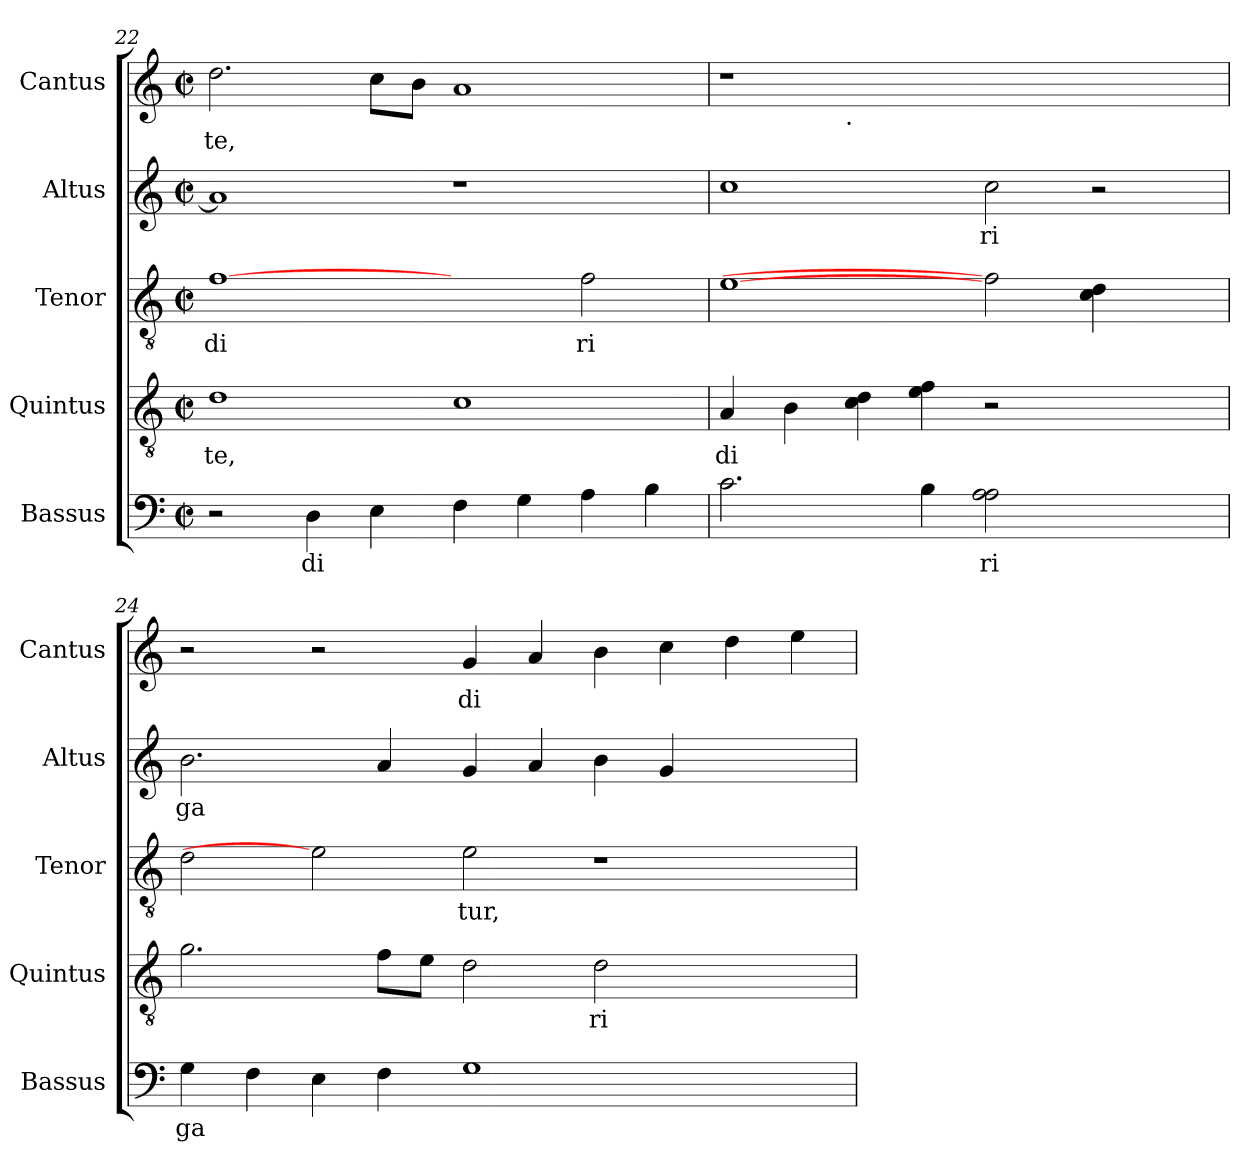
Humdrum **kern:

**kern	**text	**kern	**text	**kern	**text	**kern	**text	**kern	**text
*part5	*part5	*part4	*part4	*part3	*part3	*part2	*part2	*part1	*part1
*staff5	*staff5	*staff4	*staff4	*staff3	*staff3	*staff2	*staff2	*staff1	*staff1
*I"Bassus	*	*I"Quintus	*	*I"Tenor	*	*I"Altus	*	*I"Cantus	*
*I'Bassus	*	*I'Quintus	*	*I'Tenor	*	*I'Altus	*	*I'Cantus	*
*clefF4	*	*clefGv2	*	*clefGv2	*	*clefG2	*	*clefG2	*
*k[]	*	*k[]	*	*k[]	*	*k[]	*	*k[]	*
*C:	*	*C:	*	*C:	*	*C:	*	*C:	*
*M2/2	*	*M2/2	*	*M2/2	*	*M2/2	*	*M2/2	*
*met(c|)	*	*met(c|)	*	*met(c|)	*	*met(c|)	*	*met(c|)	*
=22	=22	=22	=22	=22	=22	=22	=22	=22	=22
!	!	!	!LO:LY:b:cj	!	!LO:LY:b:cj	!	!LO:LY:b:cj	!	!LO:LY:b:cj
2r	.	1d	te,	[1f	di	1a]	.	2.dd\	te,
!	!LO:LY:b:cj	!	!	!	!	!	!	!	!
4D\	di	.	.	.	.	.	.	.	.
!	!LO:LY:b:cj	!	!	!	!	!	!	!	!LO:LY:b:cj
4E\	.	.	.	.	.	.	.	8cc\L	.
!	!	!	!	!	!	!	!	!	!LO:LY:b:cj
.	.	.	.	.	.	.	.	8b\J	.
!	!LO:LY:b:cj	!	!LO:LY:b:cj	!	!	!	!	!	!LO:LY:b:cj
4F\	.	1c	.	2ryy	.	1r	.	1a	.
!	!LO:LY:b:cj	!	!	!	!	!	!	!	!
4G\	.	.	.	.	.	.	.	.	.
!	!LO:LY:b:cj	!	!	!	!LO:LY:b:cj	!	!	!	!
4A\	.	.	.	2f\	ri	.	.	.	.
!	!LO:LY:b:cj	!	!	!	!	!	!	!	!
4B\	.	.	.	.	.	.	.	.	.
=23	=23	=23	=23	=23	=23	=23	=23	=23	=23
!	!	!	!LO:LY:b:cj	!	!	!	!	!	!
*	*	*	*	*	*	*	*	*^	*
2.c\	.	4A/	di	[1e	.	1cc	.	1r	4ryy	.
!	!	!	!LO:LY:b:cj	!	!	!	!	!	!	!
.	.	4B\	.	.	.	.	.	.	8...ryy	.
!	!	!	!	!	!	!	!	!	!LO:TX:b:t=.	!
.	.	.	.	.	.	.	.	.	1ryy	.
!	!	!	!LO:LY:b:cj	!	!	!	!	!	!	!
.	.	4c\ 4d\	.	.	.	.	.	.	.	.
!	!LO:LY:b:cj	!	!LO:LY:b:cj	!	!	!	!	!	!	!
4B\	.	4e\ 4f\	.	.	.	.	.	.	.	.
!	!LO:LY:b:cj	!	!	!	!	!	!LO:LY:b:cj	!	!	!
2A\ 2A\	ri	2r	.	2f]	.	2cc\	ri	1ryy	.	.
.	.	.	.	.	.	.	.	.	2ryy	.
!	!	!	!	!	!LO:LY:b:cj	!	!	!	!	!
2ryy	.	2ryy	.	4d\ 4c\	.	2r	.	.	.	.
.	.	.	.	4ryy	.	.	.	.	.	.
.	.	.	.	.	.	.	.	.	64ryy	.
=24	=24	=24	=24	=24	=24	=24	=24	=24	=24	=24
!	!LO:LY:b:cj	!	!LO:LY:b:cj	!	!LO:LY:b:cj	!	!LO:LY:b:cj	!	!	!
*	*	*	*	*	*	*	*	*v	*v	*
4G\	ga	2.g\	.	2d\	.	2.b\	ga	2r	.
!	!LO:LY:b:cj	!	!	!	!	!	!	!	!
4F\	.	.	.	.	.	.	.	.	.
!	!LO:LY:b:cj	!	!	!	!	!	!	!	!
4E\	.	.	.	2e]	.	.	.	2r	.
!	!LO:LY:b:cj	!	!LO:LY:b:cj	!	!	!	!LO:LY:b:cj	!	!
4F\	.	8f\L	.	.	.	4a/	.	.	.
!	!	!	!LO:LY:b:cj	!	!	!	!	!	!
.	.	8e\J	.	.	.	.	.	.	.
!	!LO:LY:b:cj	!	!LO:LY:b:cj	!	!LO:LY:b:cj	!	!LO:LY:b:cj	!	!LO:LY:b:cj
1G	.	2d\	.	2e\	tur,	4g/	.	4g/	di
!	!	!	!	!	!	!	!LO:LY:b:cj	!	!LO:LY:b:cj
.	.	.	.	.	.	4a/	.	4a/	.
!	!	!	!LO:LY:b:cj	!	!	!	!LO:LY:b:cj	!	!LO:LY:b:cj
.	.	2d\	ri	1r	.	4b\	.	4b\	.
!	!	!	!	!	!	!	!LO:LY:b:cj	!	!LO:LY:b:cj
.	.	.	.	.	.	4g/	.	4cc\	.
!	!	!	!	!	!	!	!	!	!LO:LY:b:cj
2ryy	.	2ryy	.	.	.	2ryy	.	4dd\	.
!	!	!	!	!	!	!	!	!	!LO:LY:b:cj
.	.	.	.	.	.	.	.	4ee\	.
=	=	=	=	=	=	=	=	=	=
*-	*-	*-	*-	*-	*-	*-	*-	*-	*-
